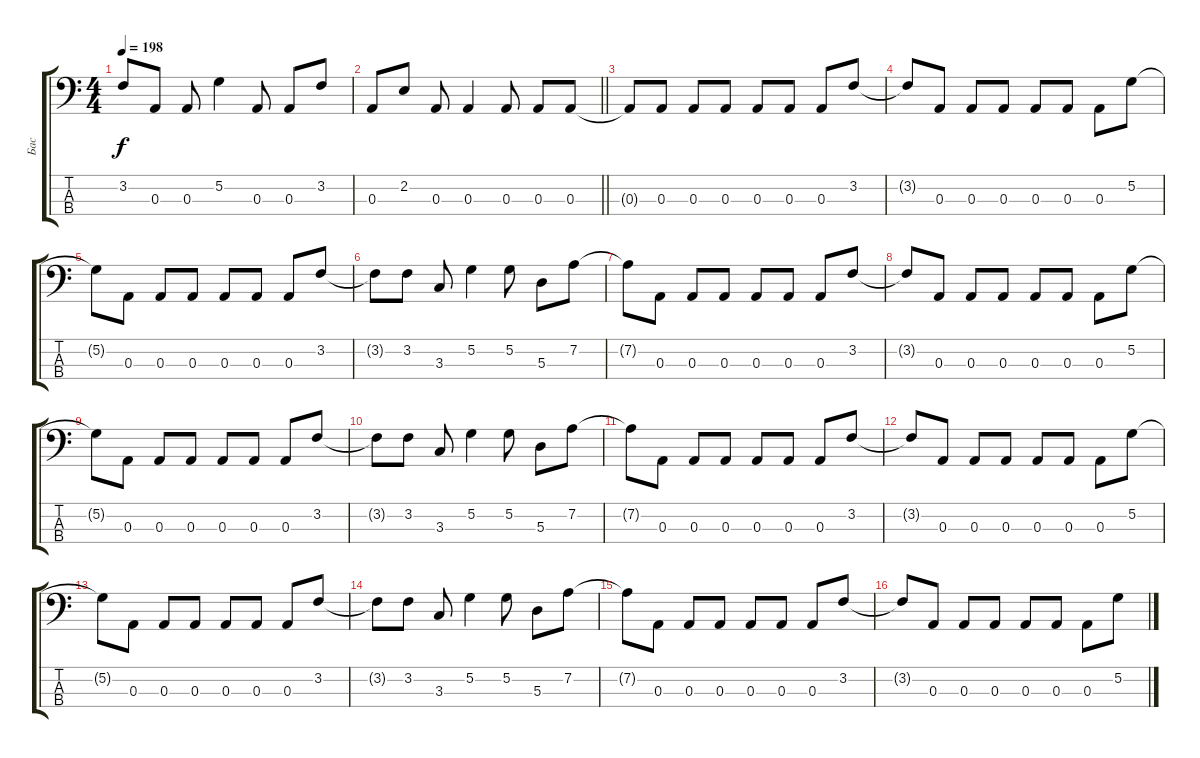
\track ("Бас" "Бас") {instrument electricbasspick}
\staff {score tabs}
\tuning (G2 D2 A1 E1) {hide}
\ts (4 4)
\tempo 198
\clef f4
\ks c
3.2{t}.8{dy f} 0.3.8 0.3.8 5.2.4 0.3.8 0.3.8 3.2.8 |
\barLineRight lightlight
0.3.8 2.2.8 0.3.8 0.3.4 0.3.8 0.3.8 0.3.8 |
0.3{t}.8 0.3.8 0.3.8 0.3.8 0.3.8 0.3.8 0.3.8 3.2.8 |
3.2{t}.8 0.3.8 0.3.8 0.3.8 0.3.8 0.3.8 0.3.8 5.2.8 |
5.2{t}.8 0.3.8 0.3.8 0.3.8 0.3.8 0.3.8 0.3.8 3.2.8 |
3.2{t}.8 3.2.8 3.3.8 5.2.4 5.2.8 5.3.8 7.2.8 |
7.2{t}.8 0.3.8 0.3.8 0.3.8 0.3.8 0.3.8 0.3.8 3.2.8 |
3.2{t}.8 0.3.8 0.3.8 0.3.8 0.3.8 0.3.8 0.3.8 5.2.8 |
5.2{t}.8 0.3.8 0.3.8 0.3.8 0.3.8 0.3.8 0.3.8 3.2.8 |
3.2{t}.8 3.2.8 3.3.8 5.2.4 5.2.8 5.3.8 7.2.8 |
7.2{t}.8 0.3.8 0.3.8 0.3.8 0.3.8 0.3.8 0.3.8 3.2.8 |
3.2{t}.8 0.3.8 0.3.8 0.3.8 0.3.8 0.3.8 0.3.8 5.2.8 |
5.2{t}.8 0.3.8 0.3.8 0.3.8 0.3.8 0.3.8 0.3.8 3.2.8 |
3.2{t}.8 3.2.8 3.3.8 5.2.4 5.2.8 5.3.8 7.2.8 |
7.2{t}.8 0.3.8 0.3.8 0.3.8 0.3.8 0.3.8 0.3.8 3.2.8 |
3.2{t}.8 0.3.8 0.3.8 0.3.8 0.3.8 0.3.8 0.3.8 5.2.8
